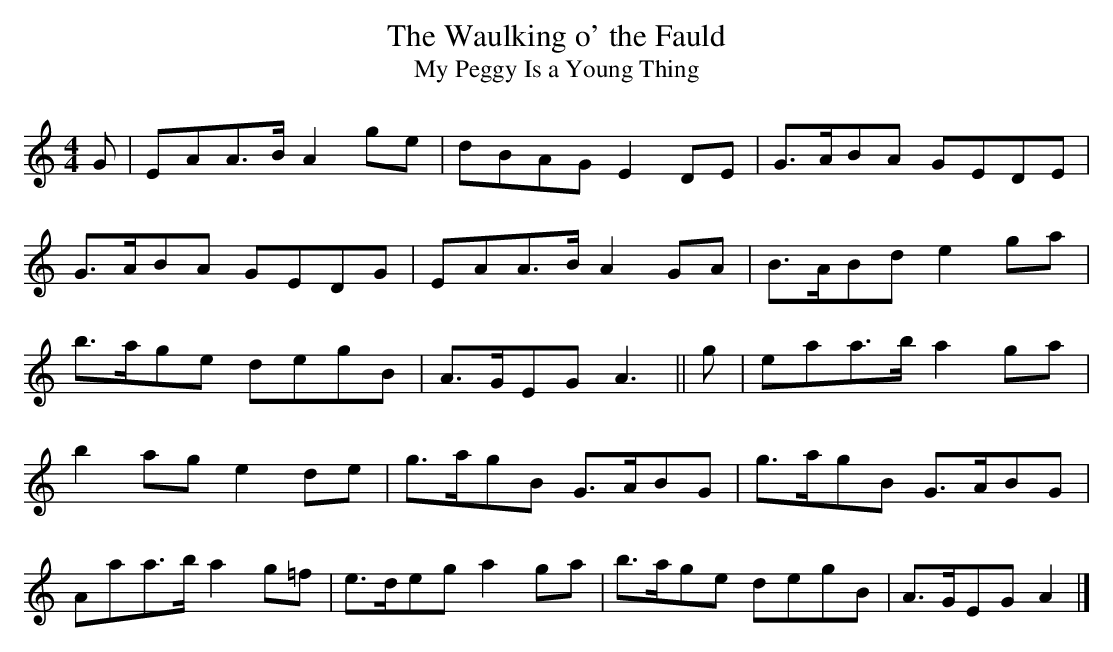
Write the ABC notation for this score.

X:1
T:The Waulking o' the Fauld
T:My Peggy Is a Young Thing
M:4/4
L:1/8
K:Am
G|EAA>B A2 ge|dBAG E2 DE|G>ABA GEDE|
G>ABA GEDG|EAA>B A2 GA|B>ABd e2 ga|
b>age degB|A>GEG A3||g|eaa>b a2 ga|
b2 ag e2 de|g>agB G>ABG|g>agB G>ABG|
Aaa>b a2 g=f|e>deg a2 ga|b>age degB|A>GEG A2|]
